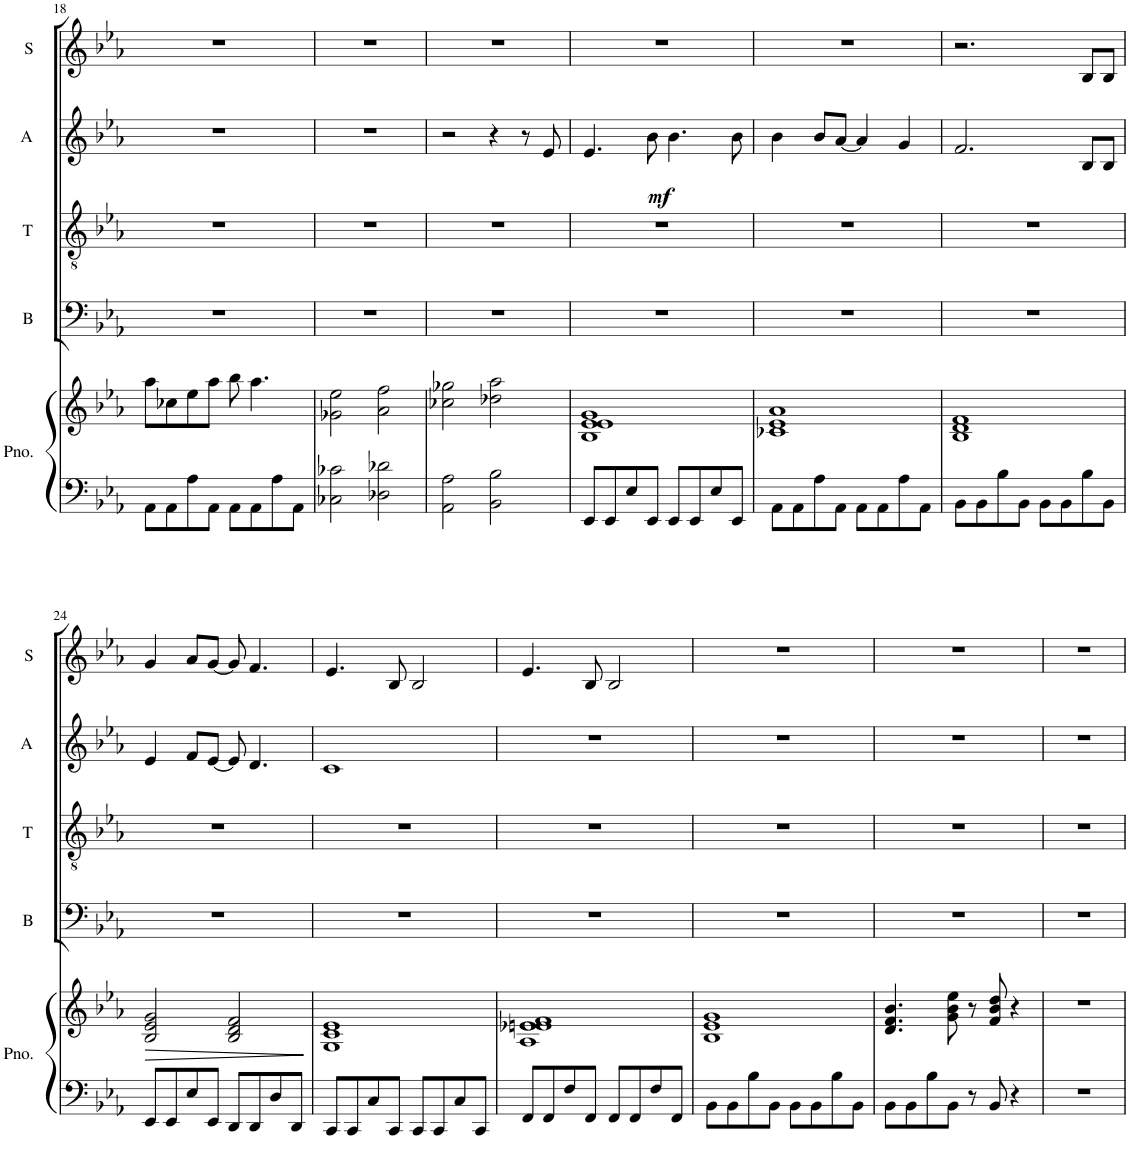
**kern	**kern	**dynam	**kern	**kern	**kern	**dynam	**kern
*part5	*part5	*part5	*part4	*part3	*part2	*part2	*part1
*staff6	*staff5	*staff5/6	*staff4	*staff3	*staff2	*staff2	*staff1
*I"Piano	*	*	*I"Bass	*I"Tenor	*I"Alto	*	*I"Soprano
*I'Pno.	*	*	*I'B	*I'T	*I'A	*	*I'S
!!LO:PB:g=z
*clefF4	*clefG2	*	*clefF4	*clefGv2	*clefG2	*	*clefG2
*k[b-e-a-]	*k[b-e-a-]	*	*k[b-e-a-]	*k[b-e-a-]	*k[b-e-a-]	*	*k[b-e-a-]
*M4/4	*M4/4	*	*M4/4	*M4/4	*M4/4	*	*M4/4
=18	=18	=18	=18	=18	=18	=18	=18
8AA-\L	8aa-\L	.	1r	1r	1r	.	1r
8AA-\	8cc-X\	.	.	.	.	.	.
8A-\	8ee-\	.	.	.	.	.	.
8AA-\J	8aa-\J	.	.	.	.	.	.
8AA-\L	8bb-\	.	.	.	.	.	.
8AA-\	4.aa-\	.	.	.	.	.	.
8A-\	.	.	.	.	.	.	.
8AA-\J	.	.	.	.	.	.	.
=19	=19	=19	=19	=19	=19	=19	=19
2C-X\ 2c-X\	2g-X\ 2ee-\	.	1r	1r	1r	.	1r
2D-X\ 2d-X\	2a-\ 2ff\	.	.	.	.	.	.
=20	=20	=20	=20	=20	=20	=20	=20
2AA-\ 2A-\	2cc-X\ 2gg-X\	.	1r	1r	2r	.	1r
2BB-\ 2B-\	2dd-X\ 2aa-\	.	.	.	4r	.	.
.	.	.	.	.	8r	.	.
!	!	!	!	!	!	!LO:DY:b	!
.	.	.	.	.	8e-/	mf	.
=21	=21	=21	=21	=21	=21	=21	=21
8EE-/L	1B- 1e- 1e- 1g	.	1r	1r	4.e-/	.	1r
8EE-/	.	.	.	.	.	.	.
8E-/	.	.	.	.	.	.	.
8EE-/J	.	.	.	.	8b-\	.	.
8EE-/L	.	.	.	.	4.b-\	.	.
8EE-/	.	.	.	.	.	.	.
8E-/	.	.	.	.	.	.	.
8EE-/J	.	.	.	.	8b-\	.	.
=22	=22	=22	=22	=22	=22	=22	=22
8AA-\L	1c-X 1e- 1a-	.	1r	1r	4b-\	.	1r
8AA-\	.	.	.	.	.	.	.
8A-\	.	.	.	.	8b-/L	.	.
8AA-\J	.	.	.	.	[8a-/J	.	.
8AA-\L	.	.	.	.	4a-/]	.	.
8AA-\	.	.	.	.	.	.	.
8A-\	.	.	.	.	4g/	.	.
8AA-\J	.	.	.	.	.	.	.
=23	=23	=23	=23	=23	=23	=23	=23
8BB-\L	1B- 1d 1f	.	1r	1r	2.f/	.	2.r
8BB-\	.	.	.	.	.	.	.
8B-\	.	.	.	.	.	.	.
8BB-\J	.	.	.	.	.	.	.
8BB-\L	.	.	.	.	.	.	.
8BB-\	.	.	.	.	.	.	.
8B-\	.	.	.	.	8B-/L	.	8B-/L
8BB-\J	.	.	.	.	8B-/J	.	8B-/J
!!LO:LB:g=z
=24	=24	=24	=24	=24	=24	=24	=24
!	!	!LO:HP:b	!	!	!	!	!
8EE-/L	2B-/ 2e-/ 2g/	>	1r	1r	4e-/	.	4g/
8EE-/	.	.	.	.	.	.	.
8E-/	.	.	.	.	8f/L	.	8a-/L
8EE-/J	.	.	.	.	[8e-/J	.	[8g/J
8DD/L	2B-/ 2d/ 2f/	.	.	.	8e-/]	.	8g/]
8DD/	.	.	.	.	4.d/	.	4.f/
8D/	.	.	.	.	.	.	.
8DD/J	.	.	.	.	.	.	.
.	.	]	.	.	.	.	.
=25	=25	=25	=25	=25	=25	=25	=25
8CC/L	1G 1c 1e-	.	1r	1r	1c	.	4.e-/
8CC/	.	.	.	.	.	.	.
8C/	.	.	.	.	.	.	.
8CC/J	.	.	.	.	.	.	8B-/
8CC/L	.	.	.	.	.	.	2B-/
8CC/	.	.	.	.	.	.	.
8C/	.	.	.	.	.	.	.
8CC/J	.	.	.	.	.	.	.
=26	=26	=26	=26	=26	=26	=26	=26
8FF/L	1A- 1e-X 1en 1en 1f	.	1r	1r	1r	.	4.e-/
8FF/	.	.	.	.	.	.	.
8F/	.	.	.	.	.	.	.
8FF/J	.	.	.	.	.	.	8B-/
8FF/L	.	.	.	.	.	.	2B-/
8FF/	.	.	.	.	.	.	.
8F/	.	.	.	.	.	.	.
8FF/J	.	.	.	.	.	.	.
=27	=27	=27	=27	=27	=27	=27	=27
8BB-\L	1B- 1e- 1g	.	1r	1r	1r	.	1r
8BB-\	.	.	.	.	.	.	.
8B-\	.	.	.	.	.	.	.
8BB-\J	.	.	.	.	.	.	.
8BB-\L	.	.	.	.	.	.	.
8BB-\	.	.	.	.	.	.	.
8B-\	.	.	.	.	.	.	.
8BB-\J	.	.	.	.	.	.	.
=28	=28	=28	=28	=28	=28	=28	=28
8BB-\L	4.d/ 4.f/ 4.b-/	.	1r	1r	1r	.	1r
8BB-\	.	.	.	.	.	.	.
8B-\	.	.	.	.	.	.	.
8BB-\J	8g\ 8b-\ 8ee-\	.	.	.	.	.	.
8r	8r	.	.	.	.	.	.
8BB-/	8f/ 8b-/ 8dd/	.	.	.	.	.	.
4r	4r	.	.	.	.	.	.
=29	=29	=29	=29	=29	=29	=29	=29
1r	1r	.	1r	1r	1r	.	1r
=	=	=	=	=	=	=	=
*-	*-	*-	*-	*-	*-	*-	*-
